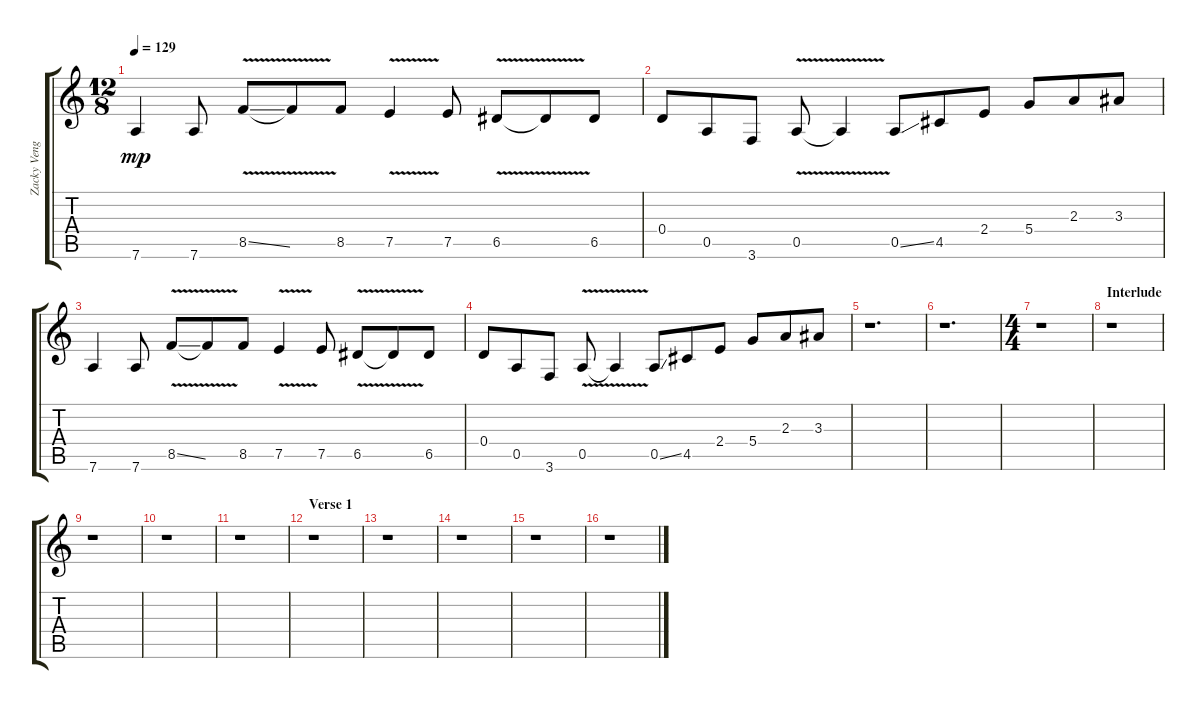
\track ("Zacky Vengeance (Lead Guitar 1)" "Zacky Veng") {instrument distortionguitar}
\staff {score tabs}
\tuning (E4 B3 G3 D3 A2 D2) {hide}
\ts (12 8)
\tempo 129
\clef g2
\ks c
7.6.4{dy mp} 7.6.8 8.5{v ss}.8 8.5{t}.8 8.5.8 7.5{v}.4 7.5.8 6.5{v}.8 6.5{t}.8 6.5.8 |
0.4.8 0.5.8 3.6.8 0.5{v}.8 0.5{t}.4 0.5{ss}.8 4.5.8 2.4.8 5.4.8 2.3.8 3.3.8 |
7.6.4 7.6.8 8.5{v ss}.8 8.5{t}.8 8.5.8 7.5{v}.4 7.5.8 6.5{v}.8 6.5{t}.8 6.5.8 |
0.4.8 0.5.8 3.6.8 0.5{v}.8 0.5{t}.4 0.5{ss}.8 4.5.8 2.4.8 5.4.8 2.3.8 3.3.8 |
r.1{d} |
r.1{d} |
\ts (4 4)
r.1 |
\section ("" "Interlude")
r.1 |
r.1 |
r.1 |
r.1 |
\section ("" "Verse 1")
r.1 |
r.1 |
r.1 |
r.1 |
r.1
